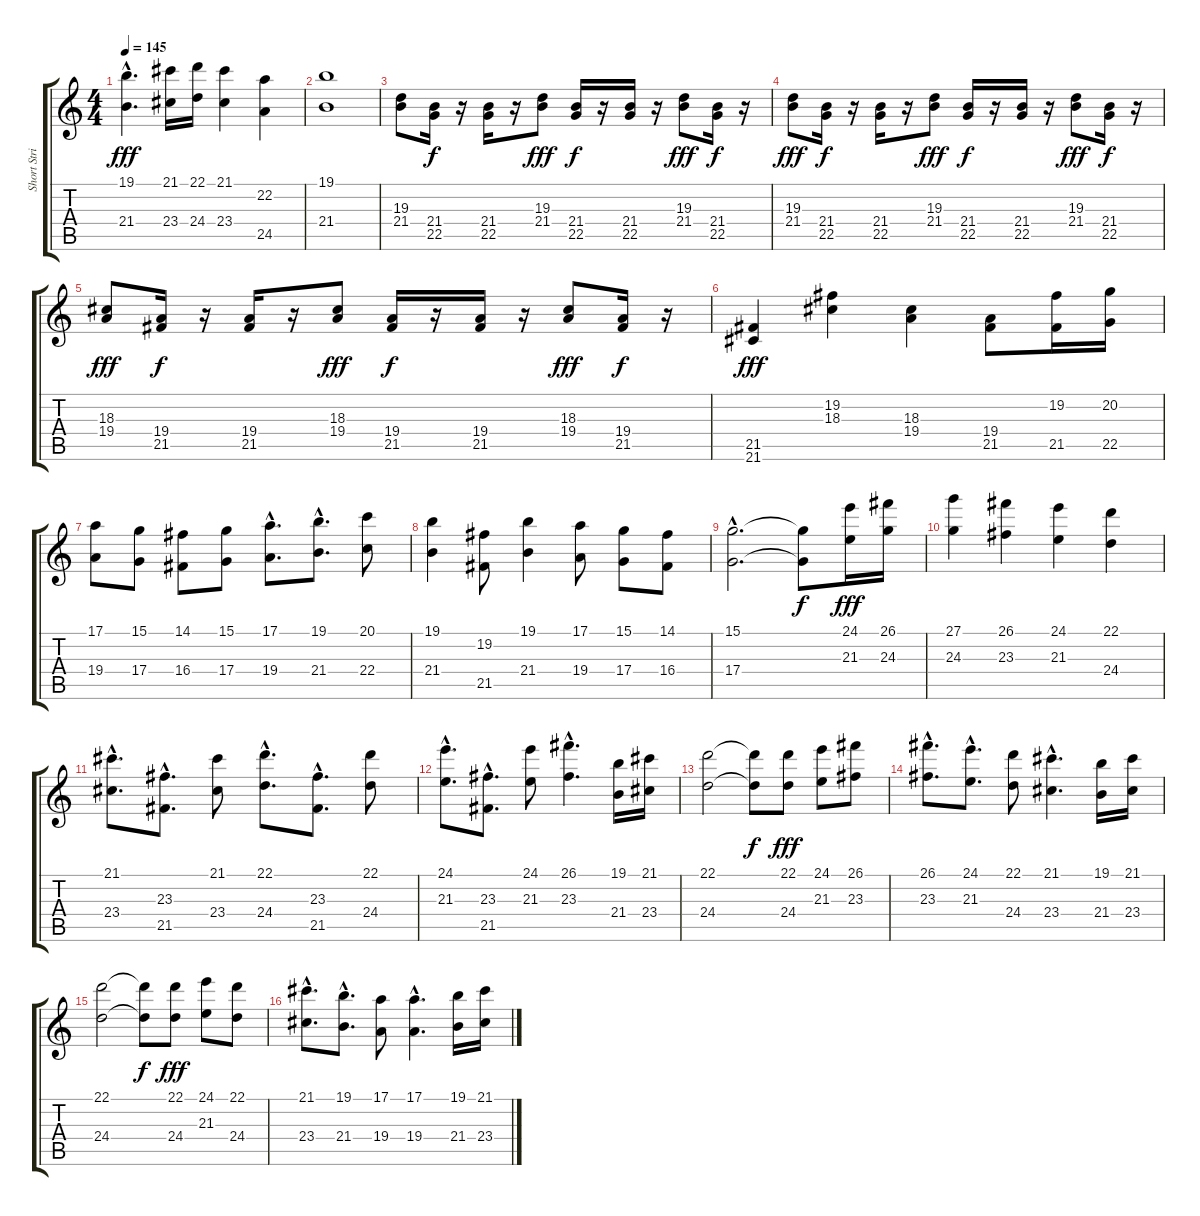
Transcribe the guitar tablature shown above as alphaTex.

\track ("Short Strings" "Short Stri") {instrument stringensemble1}
\staff {score tabs}
\tuning (E4 B3 G3 D3 A2 E2) {hide}
\ts (4 4)
\tempo 145
\clef g2
\ks c
(19.1{hac} 21.4{hac}).4{d dy fff} (21.1 23.4).16 (22.1 24.4).16 (21.1 23.4).4 (22.2 24.5).4 |
(19.1 21.4).1 |
(19.3 21.4).8 (21.4 22.5).16{dy f} r.16 (21.4 22.5).16 r.16 (19.3 21.4).8{dy fff} (21.4 22.5).16{dy f} r.16 (21.4 22.5).16 r.16 (19.3 21.4).8{dy fff} (21.4 22.5).16{dy f} r.16 |
(19.3 21.4).8{dy fff} (21.4 22.5).16{dy f} r.16 (21.4 22.5).16 r.16 (19.3 21.4).8{dy fff} (21.4 22.5).16{dy f} r.16 (21.4 22.5).16 r.16 (19.3 21.4).8{dy fff} (21.4 22.5).16{dy f} r.16 |
(18.3 19.4).8{dy fff} (19.4 21.5).16{dy f} r.16 (19.4 21.5).16 r.16 (18.3 19.4).8{dy fff} (19.4 21.5).16{dy f} r.16 (19.4 21.5).16 r.16 (18.3 19.4).8{dy fff} (19.4 21.5).16{dy f} r.16 |
(21.5 21.6).4{dy fff} (19.2 18.3).4 (18.3 19.4).4 (19.4 21.5).8 (19.2 21.5).16 (20.2 22.5).16 |
(17.1 19.4).8 (15.1 17.4).8 (14.1 16.4).8 (15.1 17.4).8 (17.1{hac} 19.4{hac}).8{d} (19.1{hac} 21.4{hac}).8{d} (20.1 22.4).8 |
(19.1 21.4).4 (19.2 21.5).8 (19.1 21.4).4 (17.1 19.4).8 (15.1 17.4).8 (14.1 16.4).8 |
(15.1{hac} 17.4{hac}).2{d} (15.1{t} 17.4{t}).8{dy f} (24.1 21.3).16{dy fff} (26.1 24.3).16 |
(27.1 24.3).4 (26.1 23.3).4 (24.1 21.3).4 (22.1 24.4).4 |
(21.1{hac} 23.4{hac}).8{d} (23.3{hac} 21.5{hac}).8{d} (21.1 23.4).8 (22.1{hac} 24.4{hac}).8{d} (23.3{hac} 21.5{hac}).8{d} (22.1 24.4).8 |
(24.1{hac} 21.3{hac}).8{d} (23.3{hac} 21.5{hac}).8{d} (24.1 21.3).8 (26.1{hac} 23.3{hac}).4{d} (19.1 21.4).16 (21.1 23.4).16 |
(22.1 24.4).2 (22.1{t} 24.4{t}).8{dy f} (22.1 24.4).8{dy fff} (24.1 21.3).8 (26.1 23.3).8 |
(26.1{hac} 23.3{hac}).8{d} (24.1{hac} 21.3{hac}).8{d} (22.1 24.4).8 (21.1{hac} 23.4{hac}).4{d} (19.1 21.4).16 (21.1 23.4).16 |
(22.1 24.4).2 (22.1{t} 24.4{t}).8{dy f} (22.1 24.4).8{dy fff} (24.1 21.3).8 (22.1 24.4).8 |
(21.1{hac} 23.4{hac}).8{d} (19.1{hac} 21.4{hac}).8{d} (17.1 19.4).8 (17.1{hac} 19.4{hac}).4{d} (19.1 21.4).16 (21.1 23.4).16
